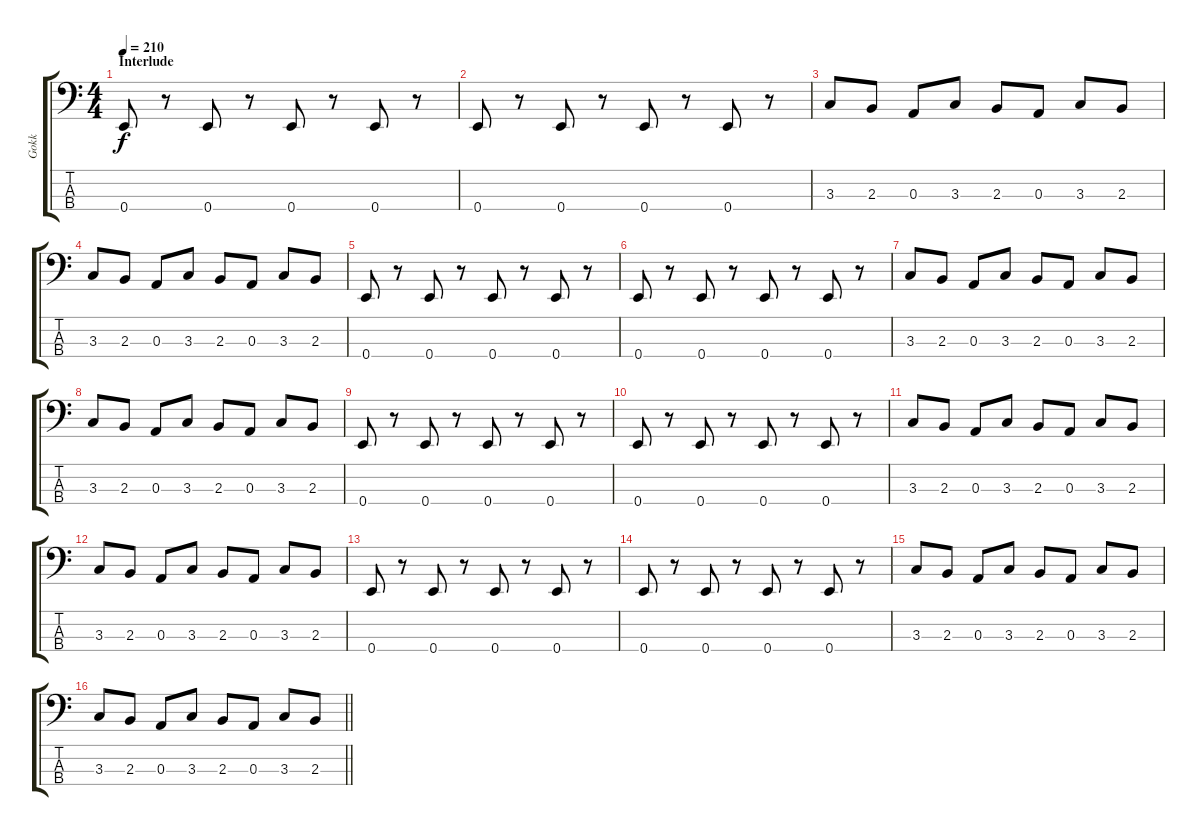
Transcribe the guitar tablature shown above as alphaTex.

\track ("Gokk" "Gokk") {instrument acousticguitarsteel}
\staff {score tabs}
\tuning (G2 D2 A1 E1) {hide}
\ts (4 4)
\section ("" "Interlude")
\tempo 210
\clef f4
\ks c
0.4.8{dy f} r.8 0.4.8 r.8 0.4.8 r.8 0.4.8 r.8 |
0.4.8 r.8 0.4.8 r.8 0.4.8 r.8 0.4.8 r.8 |
3.3.8 2.3.8 0.3.8 3.3.8 2.3.8 0.3.8 3.3.8 2.3.8 |
3.3.8 2.3.8 0.3.8 3.3.8 2.3.8 0.3.8 3.3.8 2.3.8 |
0.4.8 r.8 0.4.8 r.8 0.4.8 r.8 0.4.8 r.8 |
0.4.8 r.8 0.4.8 r.8 0.4.8 r.8 0.4.8 r.8 |
3.3.8 2.3.8 0.3.8 3.3.8 2.3.8 0.3.8 3.3.8 2.3.8 |
3.3.8 2.3.8 0.3.8 3.3.8 2.3.8 0.3.8 3.3.8 2.3.8 |
0.4.8 r.8 0.4.8 r.8 0.4.8 r.8 0.4.8 r.8 |
0.4.8 r.8 0.4.8 r.8 0.4.8 r.8 0.4.8 r.8 |
3.3.8 2.3.8 0.3.8 3.3.8 2.3.8 0.3.8 3.3.8 2.3.8 |
3.3.8 2.3.8 0.3.8 3.3.8 2.3.8 0.3.8 3.3.8 2.3.8 |
0.4.8 r.8 0.4.8 r.8 0.4.8 r.8 0.4.8 r.8 |
0.4.8 r.8 0.4.8 r.8 0.4.8 r.8 0.4.8 r.8 |
3.3.8 2.3.8 0.3.8 3.3.8 2.3.8 0.3.8 3.3.8 2.3.8 |
\barLineRight lightlight
3.3.8 2.3.8 0.3.8 3.3.8 2.3.8 0.3.8 3.3.8 2.3.8
